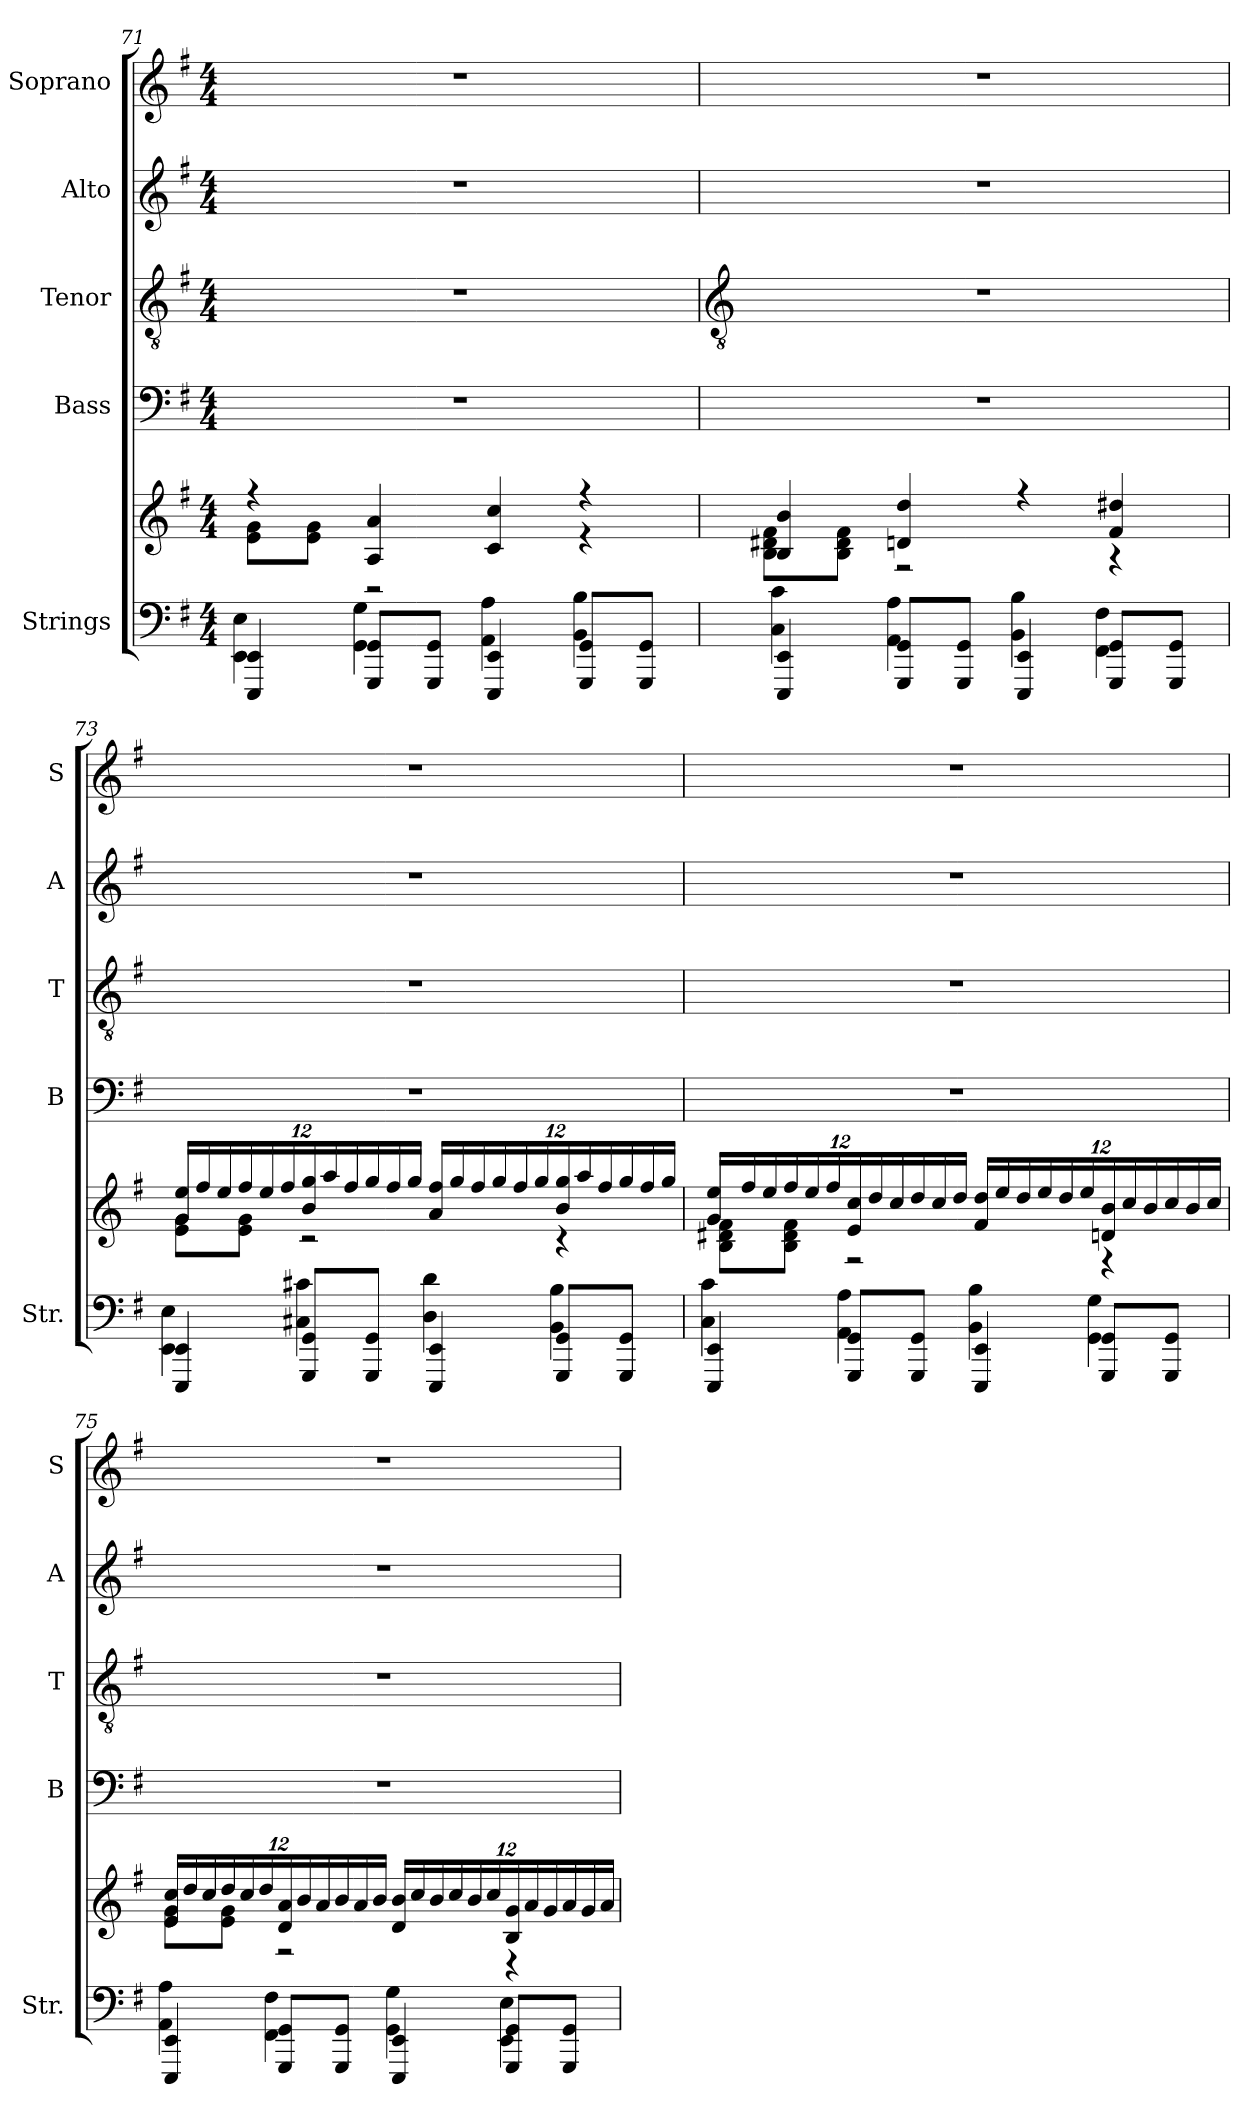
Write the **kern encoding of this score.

**kern	**kern	**kern	**kern	**kern	**kern
*part5	*part5	*part4	*part3	*part2	*part1
*staff6	*staff5	*staff4	*staff3	*staff2	*staff1
*I"Strings	*	*I"Bass	*I"Tenor	*I"Alto	*I"Soprano
*I'Str.	*	*I'B	*I'T	*I'A	*I'S
*clefF4	*clefG2	*clefF4	*clefGv2	*clefG2	*clefG2
*k[f#]	*k[f#]	*k[f#]	*k[f#]	*k[f#]	*k[f#]
*G:	*G:	*G:	*G:	*G:	*G:
*M4/4	*M4/4	*M4/4	*M4/4	*M4/4	*M4/4
=71	=71	=71	=71	=71	=71
*^	*^	*	*	*	*
4EEE/ 4EE/	4EE\ 4E\	4r	8e\ 8g\L	1r	1r	1r	1r
.	.	.	8e\ 8g\J	.	.	.	.
8GGG/ 8GG/L	4GG\ 4G\	4A/ 4a/	2r	.	.	.	.
8GGG/ 8GG/J	.	.	.	.	.	.	.
4EEE/ 4EE/	4AA\ 4A\	4c/ 4cc/	.	.	.	.	.
8GGG/ 8GG/L	4BB\ 4B\	4r	4r	.	.	.	.
8GGG/ 8GG/J	.	.	.	.	.	.	.
!!LO:LB:g=z
=72	=72	=72	=72	=72	=72	=72	=72
*	*	*	*	*	*clefGv2	*	*
4EEE/ 4EE/	4C\ 4c\	4B/ 4b/	8B\ 8d#X\ 8f#\L	1r	1r	1r	1r
.	.	.	8B\ 8d#\ 8f#\J	.	.	.	.
8GGG/ 8GG/L	4AA\ 4A\	4d/ 4dd/	2r	.	.	.	.
8GGG/ 8GG/J	.	.	.	.	.	.	.
4EEE/ 4EE/	4BB\ 4B\	4r	.	.	.	.	.
8GGG/ 8GG/L	4FF#\ 4F#\	4f#/ 4dd#X/	4r	.	.	.	.
8GGG/ 8GG/J	.	.	.	.	.	.	.
=73	=73	=73	=73	=73	=73	=73	=73
4EEE/ 4EE/	4EE\ 4E\	24g/ 24ee/LL	8e\ 8g\L	1r	1r	1r	1r
.	.	24ff#/	.	.	.	.	.
.	.	24ee/	.	.	.	.	.
.	.	24ff#/	8e\ 8g\J	.	.	.	.
.	.	24ee/	.	.	.	.	.
.	.	24ff#/	.	.	.	.	.
8GGG/ 8GG/L	4C#X\ 4c#X\	24b/ 24gg/	2r	.	.	.	.
.	.	24aa/	.	.	.	.	.
.	.	24ff#/	.	.	.	.	.
8GGG/ 8GG/J	.	24gg/	.	.	.	.	.
.	.	24ff#/	.	.	.	.	.
.	.	24gg/JJ	.	.	.	.	.
4EEE/ 4EE/	4D\ 4d\	24a/ 24ff#/LL	.	.	.	.	.
.	.	24gg/	.	.	.	.	.
.	.	24ff#/	.	.	.	.	.
.	.	24gg/	.	.	.	.	.
.	.	24ff#/	.	.	.	.	.
.	.	24gg/	.	.	.	.	.
8GGG/ 8GG/L	4BB\ 4B\	24b/ 24gg/	4r	.	.	.	.
.	.	24aa/	.	.	.	.	.
.	.	24ff#/	.	.	.	.	.
8GGG/ 8GG/J	.	24gg/	.	.	.	.	.
.	.	24ff#/	.	.	.	.	.
.	.	24gg/JJ	.	.	.	.	.
=74	=74	=74	=74	=74	=74	=74	=74
4EEE/ 4EE/	4C\ 4c\	24g/ 24ee/LL	8B\ 8d#X\ 8f#\L	1r	1r	1r	1r
.	.	24ff#/	.	.	.	.	.
.	.	24ee/	.	.	.	.	.
.	.	24ff#/	8B\ 8d#\ 8f#\J	.	.	.	.
.	.	24ee/	.	.	.	.	.
.	.	24ff#/	.	.	.	.	.
8GGG/ 8GG/L	4AA\ 4A\	24e/ 24cc/	2r	.	.	.	.
.	.	24dd/	.	.	.	.	.
.	.	24cc/	.	.	.	.	.
8GGG/ 8GG/J	.	24dd/	.	.	.	.	.
.	.	24cc/	.	.	.	.	.
.	.	24dd/JJ	.	.	.	.	.
4EEE/ 4EE/	4BB\ 4B\	24f#/ 24dd/LL	.	.	.	.	.
.	.	24ee/	.	.	.	.	.
.	.	24dd/	.	.	.	.	.
.	.	24ee/	.	.	.	.	.
.	.	24dd/	.	.	.	.	.
.	.	24ee/	.	.	.	.	.
8GGG/ 8GG/L	4GG\ 4G\	24d/ 24b/	4r	.	.	.	.
.	.	24cc/	.	.	.	.	.
.	.	24b/	.	.	.	.	.
8GGG/ 8GG/J	.	24cc/	.	.	.	.	.
.	.	24b/	.	.	.	.	.
.	.	24cc/JJ	.	.	.	.	.
=75	=75	=75	=75	=75	=75	=75	=75
4EEE/ 4EE/	4AA\ 4A\	24e/ 24cc/LL	8e\ 8g\L	1r	1r	1r	1r
.	.	24dd/	.	.	.	.	.
.	.	24cc/	.	.	.	.	.
.	.	24dd/	8e\ 8g\J	.	.	.	.
.	.	24cc/	.	.	.	.	.
.	.	24dd/	.	.	.	.	.
8GGG/ 8GG/L	4FF#\ 4F#\	24d/ 24a/	2r	.	.	.	.
.	.	24b/	.	.	.	.	.
.	.	24a/	.	.	.	.	.
8GGG/ 8GG/J	.	24b/	.	.	.	.	.
.	.	24a/	.	.	.	.	.
.	.	24b/JJ	.	.	.	.	.
4EEE/ 4EE/	4GG\ 4G\	24d/ 24b/LL	.	.	.	.	.
.	.	24cc/	.	.	.	.	.
.	.	24b/	.	.	.	.	.
.	.	24cc/	.	.	.	.	.
.	.	24b/	.	.	.	.	.
.	.	24cc/	.	.	.	.	.
8GGG/ 8GG/L	4EE\ 4E\	24B/ 24g/	4r	.	.	.	.
.	.	24a/	.	.	.	.	.
.	.	24g/	.	.	.	.	.
8GGG/ 8GG/J	.	24a/	.	.	.	.	.
.	.	24g/	.	.	.	.	.
.	.	24a/JJ	.	.	.	.	.
*v	*v	*	*	*	*	*	*
*	*v	*v	*	*	*	*
=	=	=	=	=	=
*-	*-	*-	*-	*-	*-
